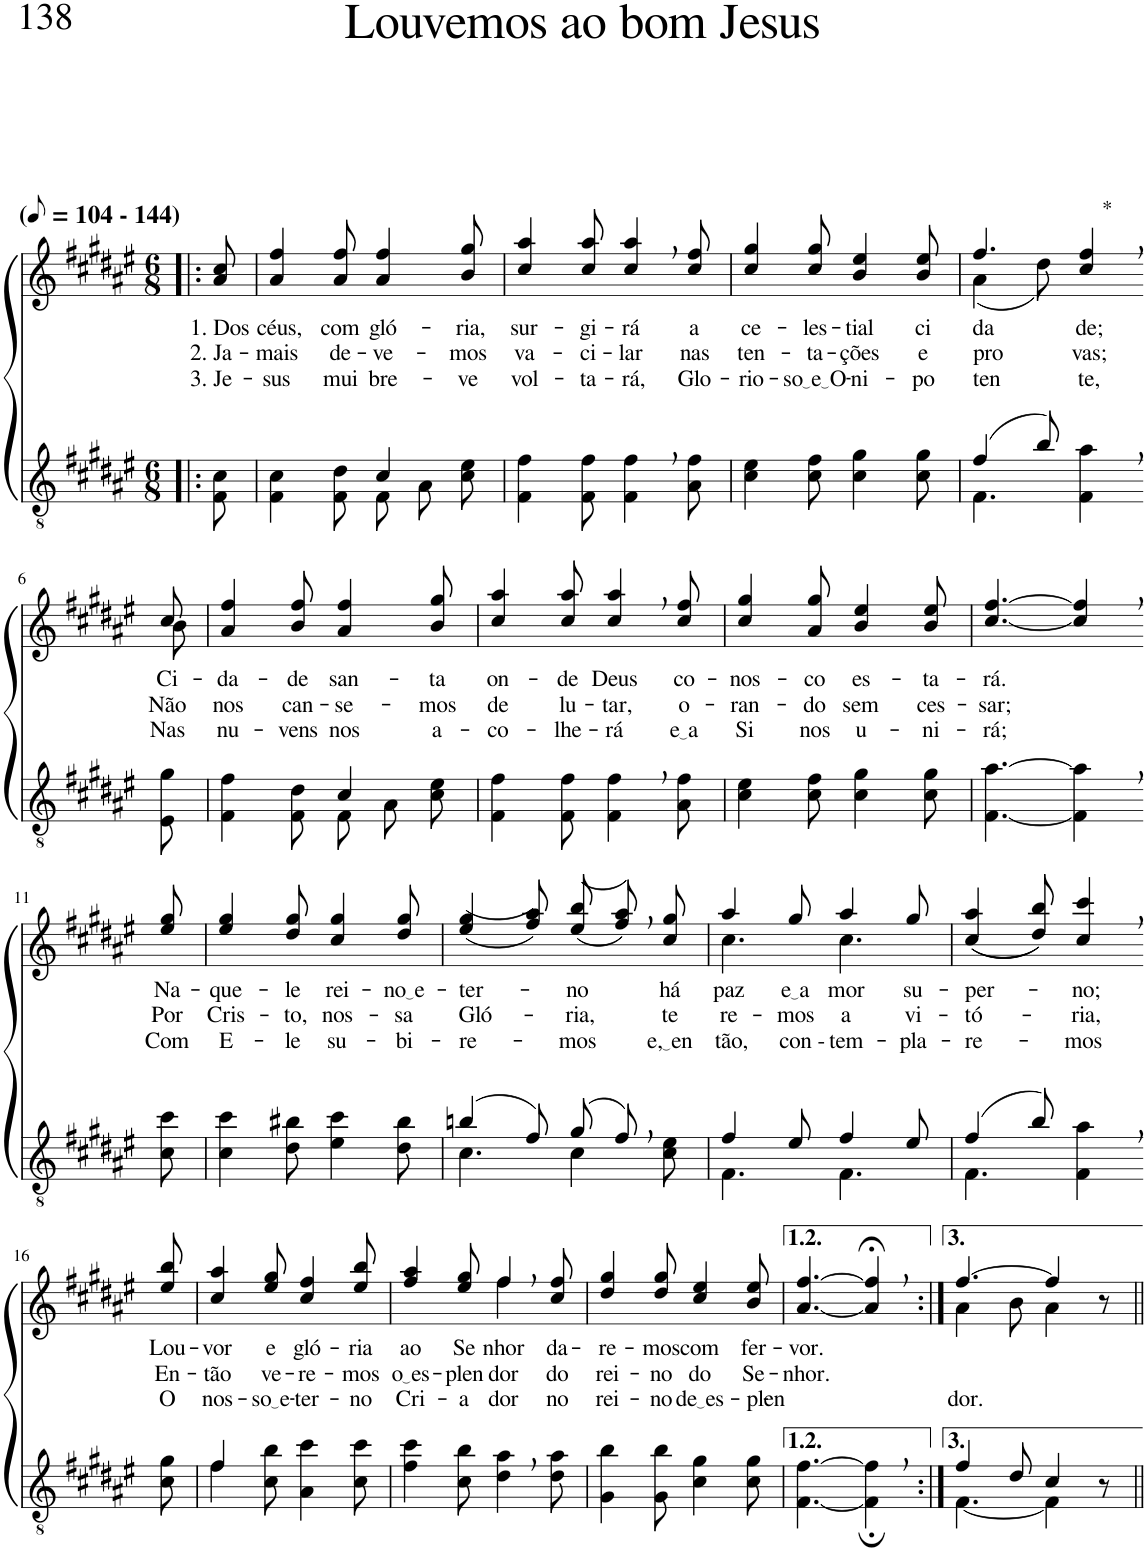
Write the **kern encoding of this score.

**kern	**kern	**text	**text	**text
*part2	*part1	*part1	*part1	*part1
*staff2	*staff1	*staff1	*staff1	*staff1
*I"Parte III e IV	*I"Parte I e II	*	*	*
*clefGv2	*clefG2	*	*	*
*Trd5c9	*Trd5c9	*	*	*
*k[f#c#g#d#a#e#]	*k[f#c#g#d#a#e#]	*	*	*
*M6/8	*M6/8	*	*	*
*MM52	*MM52	*	*	*
=1!|:	=1!|:	=1!|:	=1!|:	=1!|:
!	!LO:TX:a:B:t=(	!	!	!
!	!LO:TX:a:B:t=- 144)	!	!	!
!	!	!LO:LY:b	!LO:LY:b	!LO:LY:b
8F#\ 8c#\	8a#/ 8cc#/	1. Dos	2. Ja-	3. Je-
=2	=2	=2	=2	=2
*^	*	*	*	*
!	!	!	!LO:LY:b	!LO:LY:b	!LO:LY:b
4.ryy	4F#\ 4c#\	4a#/ 4ff#/	céus,	-mais	-sus
!	!	!	!LO:LY:b	!LO:LY:b	!LO:LY:b
.	8F#\ 8d#\	8a#/ 8ff#/	com	de-	mui
!	!	!	!LO:LY:b	!LO:LY:b	!LO:LY:b
4c#/	8F#\L	4a#/ 4ff#/	gló-	-ve-	bre-
.	8A#\	.	.	.	.
!	!	!	!LO:LY:b	!LO:LY:b	!LO:LY:b
8ryy	8c#\ 8e#\J	8b/ 8gg#/	-ria,	-mos	-ve
=3	=3	=3	=3	=3	=3
!	!	!	!LO:LY:b	!LO:LY:b	!LO:LY:b
*v	*v	*	*	*	*
4F#\ 4f#\	4cc#/ 4aa#/	sur-	va-	vol-
!	!	!LO:LY:b	!LO:LY:b	!LO:LY:b
8F#\ 8f#\	8cc#/ 8aa#/	-gi-	-ci-	-ta-
!	!	!LO:LY:b	!LO:LY:b	!LO:LY:b
4F#\, 4f#\,	4cc#/, 4aa#/,	-rá	-lar	-rá,
!	!	!LO:LY:b	!LO:LY:b	!LO:LY:b
8A#\ 8f#\	8cc#/ 8ff#/	a	nas	Glo-
=4	=4	=4	=4	=4
!	!	!LO:LY:b	!LO:LY:b	!LO:LY:b
4c#\ 4e#\	4cc#/ 4gg#/	ce-	ten-	-rio-
!	!	!LO:LY:b	!LO:LY:b	!LO:LY:b
8c#\ 8f#\	8cc#/ 8gg#/	-les-	-ta-	so e O
!	!	!LO:LY:b	!LO:LY:b	!LO:LY:b
4c#\ 4g#\	4b/ 4ee#/	-tial	-ções	-ni-
!	!	!LO:LY:b	!LO:LY:b	!LO:LY:b
8c#\ 8g#\	8b/ 8ee#/	ci-	e	-po-
=5	=5	=5	=5	=5
*^	*^	*	*	*
!	!	!	!	!LO:LY:b	!LO:LY:b	!LO:LY:b
(4f#/	4.F#\	4.ff#/	(4a#\	-da-	pro-	-ten-
8b/)	.	.	8dd#\)	.	.	.
!	!	!LO:TX:a:t=*	!	!	!	!
!	!	!	!	!LO:LY:b	!LO:LY:b	!LO:LY:b
4ryy	4F#\ 4a#\	4cc#/, 4ff#/,	4ryy	-de;	-vas;	-te,
!!LO:LB:g=z	!!
=6-	=6-	=6-	=6-	=6-	=6-	=6-
!	!	!	!	!LO:LY:b	!LO:LY:b	!LO:LY:b
*v	*v	*	*	*	*	*
8E#\ 8g#\	8cc#/	8b\	Ci-	Não	Nas
=7	=7	=7	=7	=7	=7
*^	*	*	*	*	*
!	!	!	!	!LO:LY:b	!LO:LY:b	!LO:LY:b
*	*	*v	*v	*	*	*
4.ryy	4F#\ 4f#\	4a#/ 4ff#/	-da-	nos	nu-
!	!	!	!LO:LY:b	!LO:LY:b	!LO:LY:b
.	8F#\ 8d#\	8b/ 8ff#/	-de	can-	-vens
!	!	!	!LO:LY:b	!LO:LY:b	!LO:LY:b
4c#/	8F#\L	4a#/ 4ff#/	san-	-se-	nos
.	8A#\	.	.	.	.
!	!	!	!LO:LY:b	!LO:LY:b	!LO:LY:b
8ryy	8c#\ 8e#\J	8b/ 8gg#/	-ta	-mos	a-
=8	=8	=8	=8	=8	=8
!	!	!	!LO:LY:b	!LO:LY:b	!LO:LY:b
*v	*v	*	*	*	*
4F#\ 4f#\	4cc#/ 4aa#/	on-	de	-co-
!	!	!LO:LY:b	!LO:LY:b	!LO:LY:b
8F#\ 8f#\	8cc#/ 8aa#/	-de	lu-	-lhe-
!	!	!LO:LY:b	!LO:LY:b	!LO:LY:b
4F#\, 4f#\,	4cc#/, 4aa#/,	Deus	-tar,	-rá
!	!	!LO:LY:b	!LO:LY:b	!LO:LY:b
8A#\ 8f#\	8cc#/ 8ff#/	co-	o-	e a
=9	=9	=9	=9	=9
!	!	!LO:LY:b	!LO:LY:b	!LO:LY:b
4c#\ 4e#\	4cc#/ 4gg#/	-nos-	-ran-	Si
!	!	!LO:LY:b	!LO:LY:b	!LO:LY:b
8c#\ 8f#\	8a#/ 8gg#/	-co	-do	nos
!	!	!LO:LY:b	!LO:LY:b	!LO:LY:b
4c#\ 4g#\	4b/ 4ee#/	es-	sem	u-
!	!	!LO:LY:b	!LO:LY:b	!LO:LY:b
8c#\ 8g#\	8b/ 8ee#/	-ta-	ces-	-ni-
=10	=10	=10	=10	=10
!	!	!LO:LY:b	!LO:LY:b	!LO:LY:b
[4.F#\ [4.a#\	[4.cc#/ [4.ff#/	-rá.	-sar;	-rá;
4F#\], 4a#\],	4cc#/], 4ff#/],	.	.	.
!!LO:LB:g=z
=11-	=11-	=11-	=11-	=11-
!	!	!LO:LY:b	!LO:LY:b	!LO:LY:b
8c#\ 8cc#\	8ee#/ 8gg#/	Na-	Por	Com
=12	=12	=12	=12	=12
!	!	!LO:LY:b	!LO:LY:b	!LO:LY:b
4c#\ 4cc#\	4ee#/ 4gg#/	-que-	Cris-	E-
!	!	!LO:LY:b	!LO:LY:b	!LO:LY:b
8d#\ 8b#X\	8dd#/ 8gg#/	-le	-to,	-le
!	!	!LO:LY:b	!LO:LY:b	!LO:LY:b
4e#\ 4cc#\	4cc#/ 4gg#/	rei-	nos-	su-
!	!	!LO:LY:b	!LO:LY:b	!LO:LY:b
8d#\ 8b#\	8dd#/ 8gg#/	no e	-sa	-bi-
=13	=13	=13	=13	=13
*^	*	*	*	*
!	!	!	!LO:LY:b	!LO:LY:b	!LO:LY:b
(4bn/	4.c#\	((4ee#/ 4gg#/	-ter-	Gló-	-re-
8f#/)	.	8ff#/ 8aa#/))	.	.	.
!	!	!	!LO:LY:b	!LO:LY:b	!LO:LY:b
(8g#/L	4c#\	((8ee#\ 8bb\L	-no	-ria,	-mos
8f#,/J)	.	8ff#,\ 8aa#,\))	.	.	.
!	!	!	!LO:LY:b	!LO:LY:b	!LO:LY:b
8ryy	8c#\ 8e#\	8cc#\ 8gg#\J	há	te-	e, en
=14	=14	=14	=14	=14	=14
*	*	*^	*	*	*
!	!	!	!	!LO:LY:b	!LO:LY:b	!LO:LY:b
4f#/	4.F#\	4aa#/	4.cc#\	paz	-re-	-tão,
!	!	!	!	!LO:LY:b	!LO:LY:b	!LO:LY:b
8e#/	.	8gg#/	.	e a	-mos	con --
!	!	!	!	!LO:LY:b	!LO:LY:b	!LO:LY:b
4f#/	4.F#\	4aa#/	4.cc#\	-mor	a	-tem-
!	!	!	!	!LO:LY:b	!LO:LY:b	!LO:LY:b
8e#/	.	8gg#/	.	su-	vi-	-pla-
*	*	*v	*v	*	*	*
=15	=15	=15	=15	=15	=15
!	!	!	!LO:LY:b	!LO:LY:b	!LO:LY:b
(4f#/	4.F#\	((4cc#/ 4aa#/	-per-	-tó-	-re-
8b/)	.	8dd#/ 8bb/))	.	.	.
!	!	!	!LO:LY:b	!LO:LY:b	!LO:LY:b
4ryy	4F#\ 4a#\	4cc#/, 4ccc#/,	-no;	-ria,	-mos
!!LO:LB:g=z
=16-	=16-	=16-	=16-	=16-	=16-
!	!	!	!LO:LY:b	!LO:LY:b	!LO:LY:b
*v	*v	*	*	*	*
8c#\ 8g#\	8ee#/ 8bb/	Lou-	En-	O
=17	=17	=17	=17	=17
*^	*	*	*	*
!	!	!	!LO:LY:b	!LO:LY:b	!LO:LY:b
4f#/	4f#\	4cc#/ 4aa#/	-vor	-tão	nos-
!	!	!	!LO:LY:b	!LO:LY:b	!LO:LY:b
2ryy	8c#\ 8b\	8ee#/ 8gg#/	e	ve-	so e
!	!	!	!LO:LY:b	!LO:LY:b	!LO:LY:b
.	4A#\ 4cc#\	4cc#/ 4ff#/	gló-	-re-	-ter-
!	!	!	!LO:LY:b	!LO:LY:b	!LO:LY:b
.	8c#\ 8cc#\	8ee#/ 8bb/	-ria	-mos	-no
=18	=18	=18	=18	=18	=18
*	*	*^	*	*	*
!	!	!	!	!LO:LY:b	!LO:LY:b	!LO:LY:b
*v	*v	*	*	*	*	*
4f#\ 4cc#\	4.ryy	4ff#/ 4aa#/	ao	o es	Cri-
!	!	!	!LO:LY:b	!LO:LY:b	!LO:LY:b
8c#\ 8b\	.	8ee#/ 8gg#/	Se-	-plen-	-a-
!	!	!	!LO:LY:b	!LO:LY:b	!LO:LY:b
4d#\, 4a#\,	4ff#,\	4ff#/	-nhor	-dor	-dor
!	!	!	!LO:LY:b	!LO:LY:b	!LO:LY:b
8d#\ 8a#\	8ryy	8cc#/ 8ff#/	da-	do	no
=19	=19	=19	=19	=19	=19
!	!	!	!LO:LY:b	!LO:LY:b	!LO:LY:b
*	*v	*v	*	*	*
4G#\ 4b\	4dd#/ 4gg#/	-re-	rei-	rei-
!	!	!LO:LY:b	!LO:LY:b	!LO:LY:b
8G#\ 8b\	8dd#/ 8gg#/	-mos	-no	-no
!	!	!LO:LY:b	!LO:LY:b	!LO:LY:b
4c#\ 4g#\	4cc#/ 4ee#/	com	do	de es
!	!	!LO:LY:b	!LO:LY:b	!LO:LY:b
8c#\ 8g#\	8b/ 8ee#/	fer-	Se-	-plen-
=20	=20	=20	=20	=20
!	!	!LO:LY:b	!LO:LY:b	!
[4.F#\ [4.f#\	[4.a#/ [4.ff#/	-vor.	-nhor.	.
4F#\];, 4f#\];,	4a#/];<, 4ff#/];<,	.	.	.
=21:|!	=21:|!	=21:|!	=21:|!	=21:|!
*^	*^	*	*	*
!	!	!	!	!	!	!LO:LY:b
4f#/	[4.F#\	[4.ff#/	4a#\	.	.	-dor.
8d#/	.	.	8b\	.	.	.
4c#/	4F#\]	4ff#/]	4a#\	.	.	.
8r	8ryy	8r	8ryy	.	.	.
*v	*v	*	*	*	*	*
*	*v	*v	*	*	*
=||	=||	=||	=||	=||
*-	*-	*-	*-	*-
